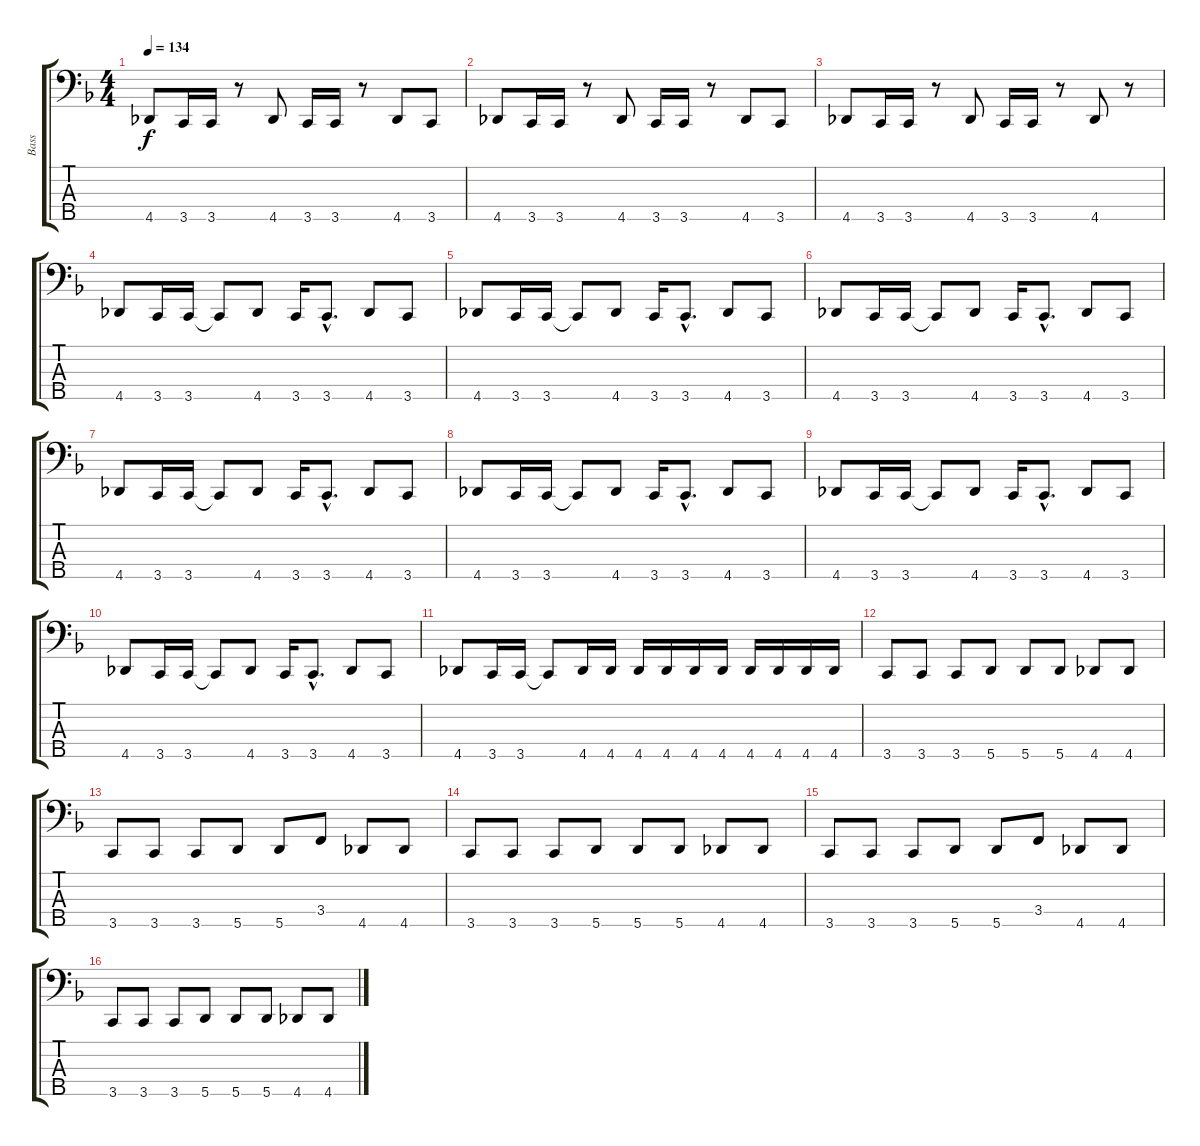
\track ("Bass" "Bass") {instrument electricbasspick}
\staff {score tabs}
\tuning (F2 C2 G1 D1 A0) {hide}
\ts (4 4)
\tempo 134
\clef f4
\ks dminor
4.5.8{dy f} 3.5.16 3.5.16 r.8 4.5.8 3.5.16 3.5.16 r.8 4.5.8 3.5.8 |
4.5.8 3.5.16 3.5.16 r.8 4.5.8 3.5.16 3.5.16 r.8 4.5.8 3.5.8 |
4.5.8 3.5.16 3.5.16 r.8 4.5.8 3.5.16 3.5.16 r.8 4.5.8 r.8 |
4.5.8 3.5.16 3.5.16 3.5{t}.8 4.5.8 3.5.16 3.5{hac}.8{d} 4.5.8 3.5.8 |
4.5.8 3.5.16 3.5.16 3.5{t}.8 4.5.8 3.5.16 3.5{hac}.8{d} 4.5.8 3.5.8 |
4.5.8 3.5.16 3.5.16 3.5{t}.8 4.5.8 3.5.16 3.5{hac}.8{d} 4.5.8 3.5.8 |
4.5.8 3.5.16 3.5.16 3.5{t}.8 4.5.8 3.5.16 3.5{hac}.8{d} 4.5.8 3.5.8 |
4.5.8 3.5.16 3.5.16 3.5{t}.8 4.5.8 3.5.16 3.5{hac}.8{d} 4.5.8 3.5.8 |
4.5.8 3.5.16 3.5.16 3.5{t}.8 4.5.8 3.5.16 3.5{hac}.8{d} 4.5.8 3.5.8 |
4.5.8 3.5.16 3.5.16 3.5{t}.8 4.5.8 3.5.16 3.5{hac}.8{d} 4.5.8 3.5.8 |
4.5.8 3.5.16 3.5.16 3.5{t}.8 4.5.16 4.5.16 4.5.16 4.5.16 4.5.16 4.5.16 4.5.16 4.5.16 4.5.16 4.5.16 |
3.5.8 3.5.8 3.5.8 5.5.8 5.5.8 5.5.8 4.5.8 4.5.8 |
3.5.8 3.5.8 3.5.8 5.5.8 5.5.8 3.4.8 4.5.8 4.5.8 |
3.5.8 3.5.8 3.5.8 5.5.8 5.5.8 5.5.8 4.5.8 4.5.8 |
3.5.8 3.5.8 3.5.8 5.5.8 5.5.8 3.4.8 4.5.8 4.5.8 |
3.5.8 3.5.8 3.5.8 5.5.8 5.5.8 5.5.8 4.5.8 4.5.8
